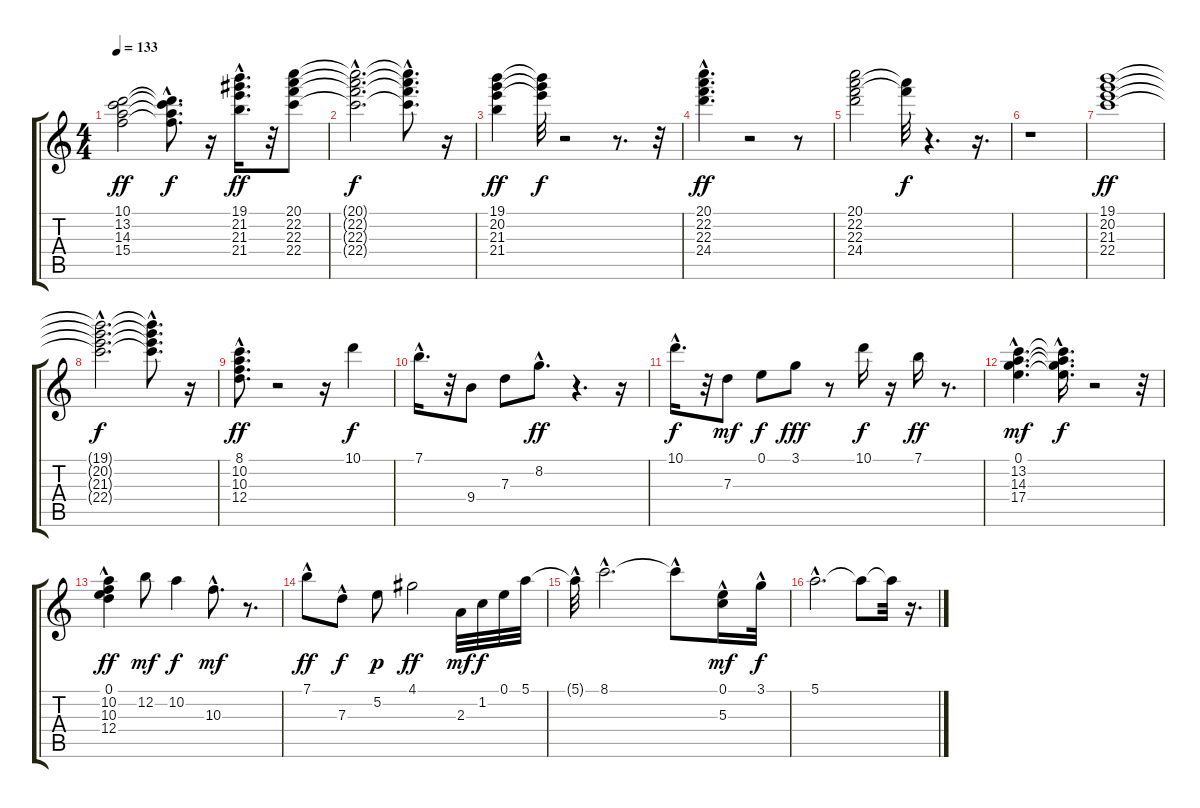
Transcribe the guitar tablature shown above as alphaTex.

\track "" {instrument electricbassfinger}
\staff {score tabs}
\tuning (E4 B3 G3 D3 A2 E2) {hide}
\ts (4 4)
\tempo 133
\clef g2
\ks c
(10.1 13.2 14.3 15.4).2{dy ff} (10.1{t} 13.2{hac t} 14.3{hac t} 15.4{t}).8{d dy f} r.16 (19.1{hac} 21.2{hac} 21.3 21.4).16{d dy ff} r.32 (20.1 22.2 22.3 22.4).8 |
(20.1{hac t} 22.2{hac t} 22.3{hac t} 22.4{hac t}).2{d dy f} (20.1{t} 22.2{t} 22.3{hac t} 22.4{t}).8{d} r.16 |
(19.1 20.2 21.3 21.4).4{dy ff} (19.1{t} 20.2{t} 21.3{t}).32{dy f} r.2 r.8{d} r.32 |
(20.1{hac} 22.2{hac} 22.3{hac} 24.4{hac}).4{d dy ff} r.2 r.8 |
(20.1 22.2 22.3 24.4).2 (22.2{t} 22.3{t}).32{dy f} r.4{d} r.16{d} |
r.1 |
(19.1 20.2 21.3 22.4).1{dy ff} |
(19.1{hac t} 20.2{hac t} 21.3{hac t} 22.4{hac t}).2{d dy f} (19.1{hac t} 20.2{hac t} 21.3{hac t} 22.4{hac t}).8{d} r.16 |
(8.1{hac} 10.2 10.3 12.4).8{d dy ff} r.2 r.16 10.1.4{dy f} |
7.1{hac}.16{d} r.32 9.4.8 7.3.8 8.2{hac}.8{d dy ff} r.4{d} r.16 |
10.1{hac}.16{d dy f} r.32 7.3.8{dy mf} 0.1.8{dy f} 3.1.8{dy fff} r.8 10.1.16{dy f} r.16 7.1.16{dy ff} r.8{d} |
(0.1{hac} 13.2{hac} 14.3{hac} 17.4{hac}).4{d dy mf} (0.1{t} 13.2{t} 14.3{hac t} 17.4{t}).16{d dy f} r.2 r.32 |
(0.1{hac} 10.2{hac} 10.3 12.4{hac}).4{dy ff} 12.2.8{dy mf} 10.2.4{dy f} 10.3{hac}.8{d dy mf} r.8{d} |
7.1{hac}.8{dy ff} 7.3{hac}.8{dy f} 5.2.8{dy p} 4.1.2{dy ff} 2.3.32{dy mf} 1.2.32{dy f} 0.1.32 5.1.32 |
5.1{hac t}.32 8.1{hac}.2{d} 8.1{hac t}.8 (0.1{hac} 5.3{hac}).16{dy mf} 3.1{hac}.32{dy f} |
5.1{hac}.2{d} 5.1{t}.8 5.1{t}.32 r.16{d}
